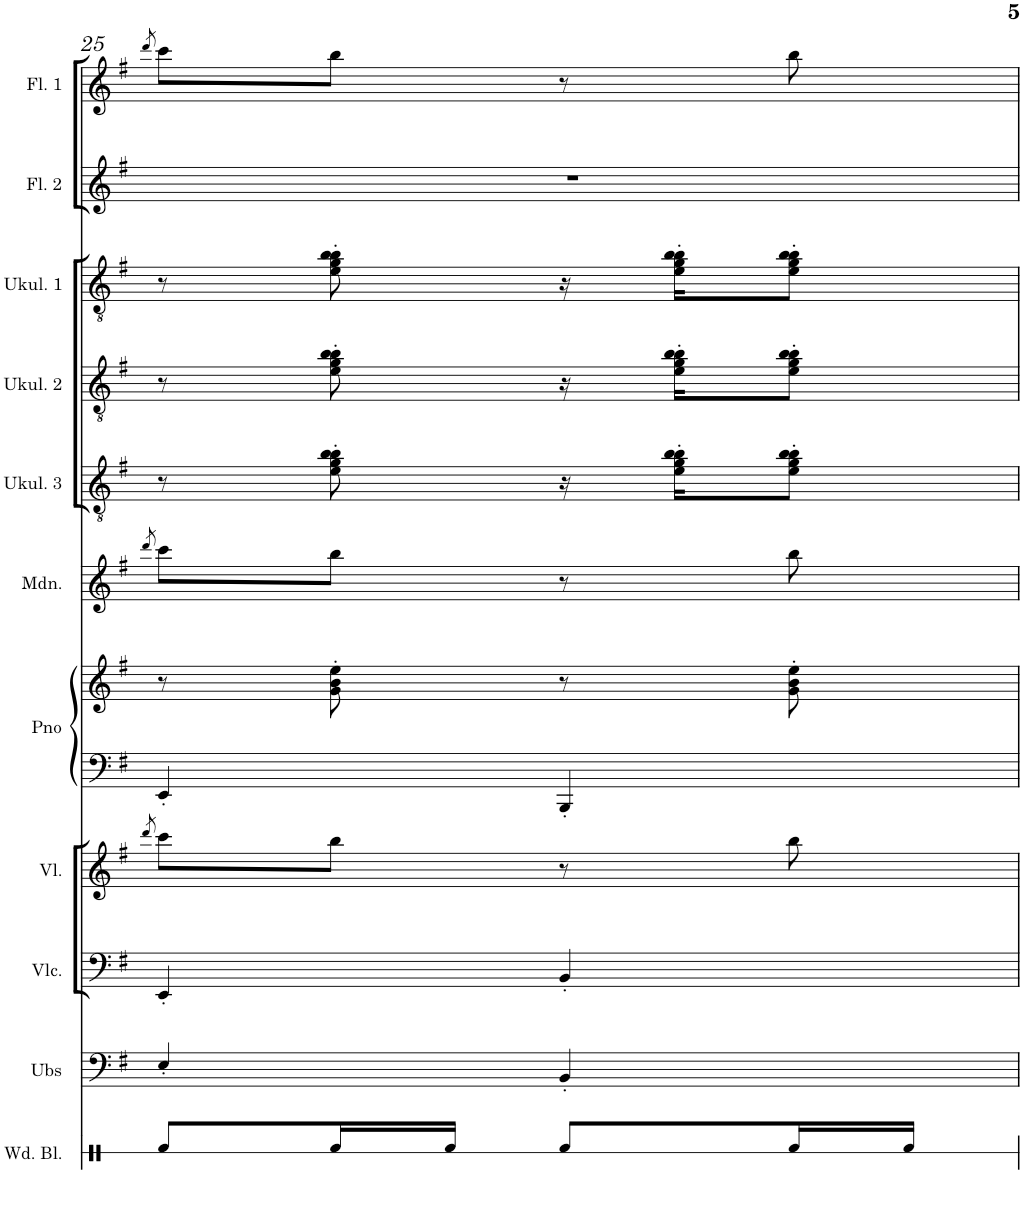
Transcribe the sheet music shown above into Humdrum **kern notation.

**kern	**kern	**kern	**kern	**kern	**kern	**kern	**kern	**kern	**kern	**kern	**kern
*part11	*part10	*part9	*part8	*part7	*part7	*part6	*part5	*part4	*part3	*part2	*part1
*staff12	*staff11	*staff10	*staff9	*staff8	*staff7	*staff6	*staff5	*staff4	*staff3	*staff2	*staff1
*I"Wood Blocks	*I"UkuBass	*I"Violoncelle	*I"Violon	*I"Piano	*	*I"Mandoline	*I"Ukulélé 3	*I"Ukulélé 2	*I"Ukulélé 1	*I"Flûte 2	*I"Flûte 1
*I'Wd. Bl.	*I'Ubs	*I'Vlc.	*I'Vl.	*I'Pno	*	*I'Mdn.	*I'Ukul. 3	*I'Ukul. 2	*I'Ukul. 1	*I'Fl. 2	*I'Fl. 1
!!LO:PB:g=z
*clefX	*clefF4	*clefF4	*clefG2	*clefF4	*clefG2	*clefG2	*clefGv2	*clefGv2	*clefGv2	*clefG2	*clefG2
*	*Trd7c12	*	*	*	*	*	*	*	*	*	*
*k[]	*k[f#]	*k[f#]	*k[f#]	*k[f#]	*k[f#]	*k[f#]	*k[f#]	*k[f#]	*k[f#]	*k[f#]	*k[f#]
*	*e:	*e:	*e:	*e:	*e:	*e:	*e:	*e:	*e:	*e:	*e:
*M2/4	*M2/4	*M2/4	*M2/4	*M2/4	*M2/4	*M2/4	*M2/4	*M2/4	*M2/4	*M2/4	*M2/4
=25	=25	=25	=25	=25	=25	=25	=25	=25	=25	=25	=25
.	.	.	8qddd/	.	.	8qddd/	.	.	.	.	8qddd/
8Rf/L	4E'/	4EE'/	8ccc\L	4EE'/	8r	8ccc\L	8r	8r	8r	2r	8ccc\L
16Rf/L	.	.	8bb\J	.	8g\' 8b\' 8ee\'	8bb\J	8e\' 8g\' 8b\' 8b\'	8e\' 8g\' 8b\' 8b\'	8e\' 8g\' 8b\' 8b\'	.	8bb\J
16Rf/JJ	.	.	.	.	.	.	.	.	.	.	.
8Rf/L	4BB'/	4BB'/	8r	4BBB'/	8r	8r	16r	16r	16r	.	8r
.	.	.	.	.	.	.	16e\' 16g\' 16b\' 16b\'KL	16e\' 16g\' 16b\' 16b\'KL	16e\' 16g\' 16b\' 16b\'KL	.	.
16Rf/L	.	.	8bb\	.	8g\' 8b\' 8ee\'	8bb\	8e\' 8g\' 8b\' 8b\'J	8e\' 8g\' 8b\' 8b\'J	8e\' 8g\' 8b\' 8b\'J	.	8bb\
16Rf/JJ	.	.	.	.	.	.	.	.	.	.	.
=	=	=	=	=	=	=	=	=	=	=	=
*-	*-	*-	*-	*-	*-	*-	*-	*-	*-	*-	*-
